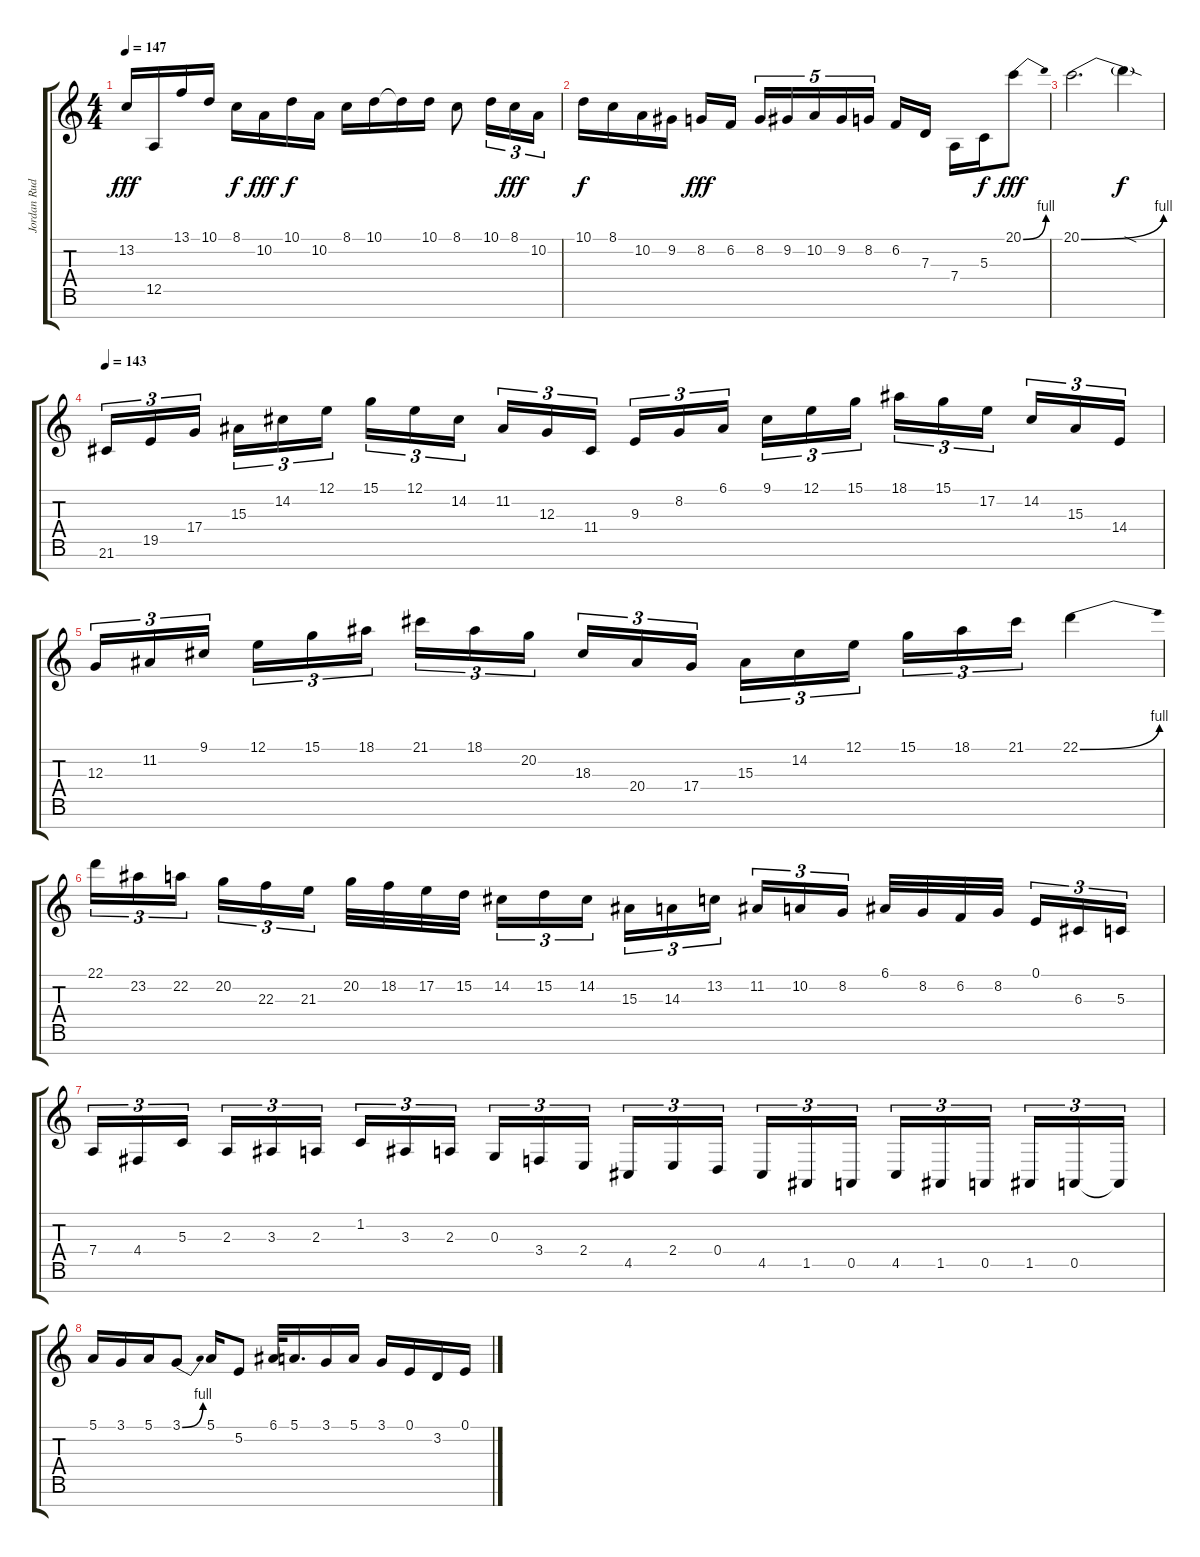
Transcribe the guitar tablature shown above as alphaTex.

\track ("Jordan Rudess lead 1" "Jordan Rud") {instrument harpsichord}
\staff {score tabs}
\tuning (E4 B3 G3 D3 A2 E2 B1) {hide}
\ts (4 4)
\tempo 147
\clef g2
\ks c
13.2.16{dy fff} 12.5.16 13.1.16 10.1.16 8.1.16{dy f} 10.2.16{dy fff} 10.1.16{dy f} 10.2.16 8.1.16 10.1.16 10.1{t}.16 10.1.16 8.1.8 10.1.16{tu (3 2)} 8.1.16{tu (3 2) dy fff} 10.2.16{tu (3 2)} |
10.1.16{dy f} 8.1.16 10.2.16 9.2.16 8.2.16{dy fff} 6.2.16{beam splitsecondary} 8.2.16{tu (5 4)} 9.2.16{tu (5 4)} 10.2.16{tu (5 4)} 9.2.16{tu (5 4)} 8.2.16{tu (5 4) beam splitsecondary} 6.2.16 7.3.16 7.4.16 5.3.16{dy f} 20.1{be (bend 0 0 60 4)}.8{dy fff} |
20.1{be (bend 0 0 60 4)}.2{d} 20.1{sod t}.4{dy f} |
\tempo 143
21.6.16{tu (3 2)} 19.5.16{tu (3 2)} 17.4.16{tu (3 2) beam splitsecondary} 15.3.16{tu (3 2)} 14.2.16{tu (3 2)} 12.1.16{tu (3 2)} 15.1.16{tu (3 2)} 12.1.16{tu (3 2)} 14.2.16{tu (3 2) beam splitsecondary} 11.2.16{tu (3 2)} 12.3.16{tu (3 2)} 11.4.16{tu (3 2)} 9.3.16{tu (3 2)} 8.2.16{tu (3 2)} 6.1.16{tu (3 2) beam splitsecondary} 9.1.16{tu (3 2)} 12.1.16{tu (3 2)} 15.1.16{tu (3 2)} 18.1.16{tu (3 2)} 15.1.16{tu (3 2)} 17.2.16{tu (3 2) beam splitsecondary} 14.2.16{tu (3 2)} 15.3.16{tu (3 2)} 14.4.16{tu (3 2)} |
12.3.16{tu (3 2)} 11.2.16{tu (3 2)} 9.1.16{tu (3 2) beam splitsecondary} 12.1.16{tu (3 2)} 15.1.16{tu (3 2)} 18.1.16{tu (3 2)} 21.1.16{tu (3 2)} 18.1.16{tu (3 2)} 20.2.16{tu (3 2) beam splitsecondary} 18.3.16{tu (3 2)} 20.4.16{tu (3 2)} 17.4.16{tu (3 2)} 15.3.16{tu (3 2)} 14.2.16{tu (3 2)} 12.1.16{tu (3 2) beam splitsecondary} 15.1.16{tu (3 2)} 18.1.16{tu (3 2)} 21.1.16{tu (3 2)} 22.1{be (bend 0 0 60 4)}.4 |
22.1.16{tu (3 2)} 23.2.16{tu (3 2)} 22.2.16{tu (3 2) beam splitsecondary} 20.2.16{tu (3 2)} 22.3.16{tu (3 2)} 21.3.16{tu (3 2)} 20.2.32 18.2.32 17.2.32 15.2.32{beam splitsecondary} 14.2.16{tu (3 2)} 15.2.16{tu (3 2)} 14.2.16{tu (3 2)} 15.3.16{tu (3 2)} 14.3.16{tu (3 2)} 13.2.16{tu (3 2) beam splitsecondary} 11.2.16{tu (3 2)} 10.2.16{tu (3 2)} 8.2.16{tu (3 2)} 6.1.32 8.2.32 6.2.32 8.2.32{beam splitsecondary} 0.1.16{tu (3 2)} 6.3.16{tu (3 2)} 5.3.16{tu (3 2)} |
7.4.16{tu (3 2)} 4.4.16{tu (3 2)} 5.3.16{tu (3 2) beam splitsecondary} 2.3.16{tu (3 2)} 3.3.16{tu (3 2)} 2.3.16{tu (3 2)} 1.2.16{tu (3 2)} 3.3.16{tu (3 2)} 2.3.16{tu (3 2) beam splitsecondary} 0.3.16{tu (3 2)} 3.4.16{tu (3 2)} 2.4.16{tu (3 2)} 4.5.16{tu (3 2)} 2.4.16{tu (3 2)} 0.4.16{tu (3 2) beam splitsecondary} 4.5.16{tu (3 2)} 1.5.16{tu (3 2)} 0.5.16{tu (3 2)} 4.5.16{tu (3 2)} 1.5.16{tu (3 2)} 0.5.16{tu (3 2) beam splitsecondary} 1.5.16{tu (3 2)} 0.5.16{tu (3 2)} 0.5{t}.16{tu (3 2)} |
5.1.16 3.1.16 5.1.16 3.1{be (bend 0 0 60 4)}.8 5.1.16 5.2.8 6.1.32 5.1.16{d} 3.1.16 5.1.16 3.1.16 0.1.16 3.2.16 0.1.16
